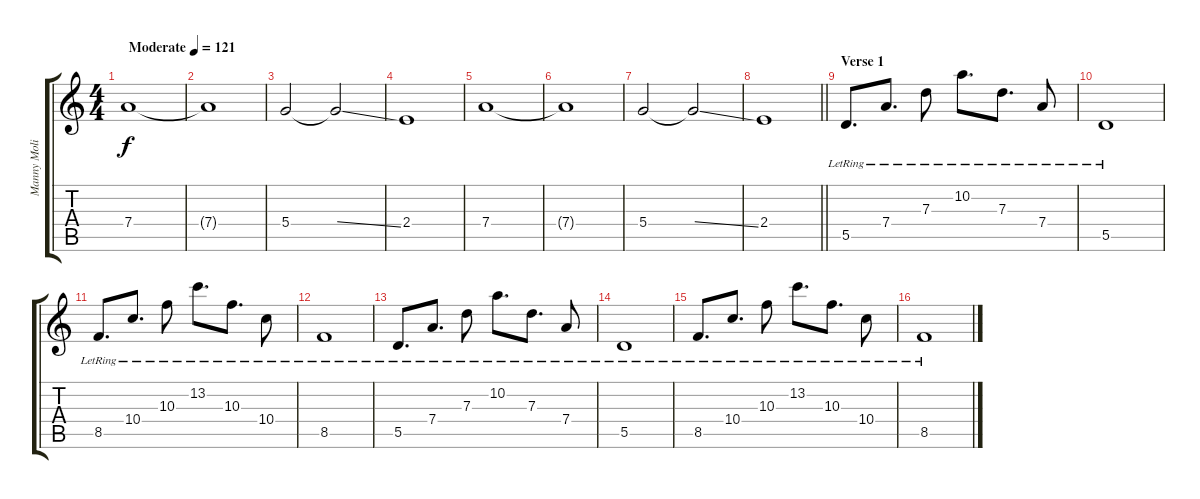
\track ("Manny Molina" "Manny Moli") {instrument distortionguitar}
\staff {score tabs}
\tuning (E4 B3 G3 D3 A2 D2) {hide}
\ts (4 4)
\tempo (121 "Moderate")
\clef g2
\ks c
7.4.1{dy f volume 10 instrument overdrivenguitar} |
7.4{t}.1 |
5.4.2 5.4{ss t}.2 |
2.4.1 |
7.4.1 |
7.4{t}.1 |
5.4.2 5.4{ss t}.2 |
\barLineRight lightlight
2.4.1 |
\section ("" "Verse 1")
5.5{lr}.8{d volume 14 instrument electricguitarjazz} 7.4{lr}.8{d} 7.3{lr}.8 10.2{lr}.8{d} 7.3{lr}.8{d} 7.4{lr}.8 |
5.5{lr}.1 |
8.5{lr}.8{d volume 14 instrument electricguitarjazz} 10.4{lr}.8{d} 10.3{lr}.8 13.2{lr}.8{d} 10.3{lr}.8{d} 10.4{lr}.8 |
8.5{lr}.1 |
5.5{lr}.8{d volume 14 instrument electricguitarjazz} 7.4{lr}.8{d} 7.3{lr}.8 10.2{lr}.8{d} 7.3{lr}.8{d} 7.4{lr}.8 |
5.5{lr}.1 |
8.5{lr}.8{d volume 14 instrument electricguitarjazz} 10.4{lr}.8{d} 10.3{lr}.8 13.2{lr}.8{d} 10.3{lr}.8{d} 10.4{lr}.8 |
8.5{lr}.1
